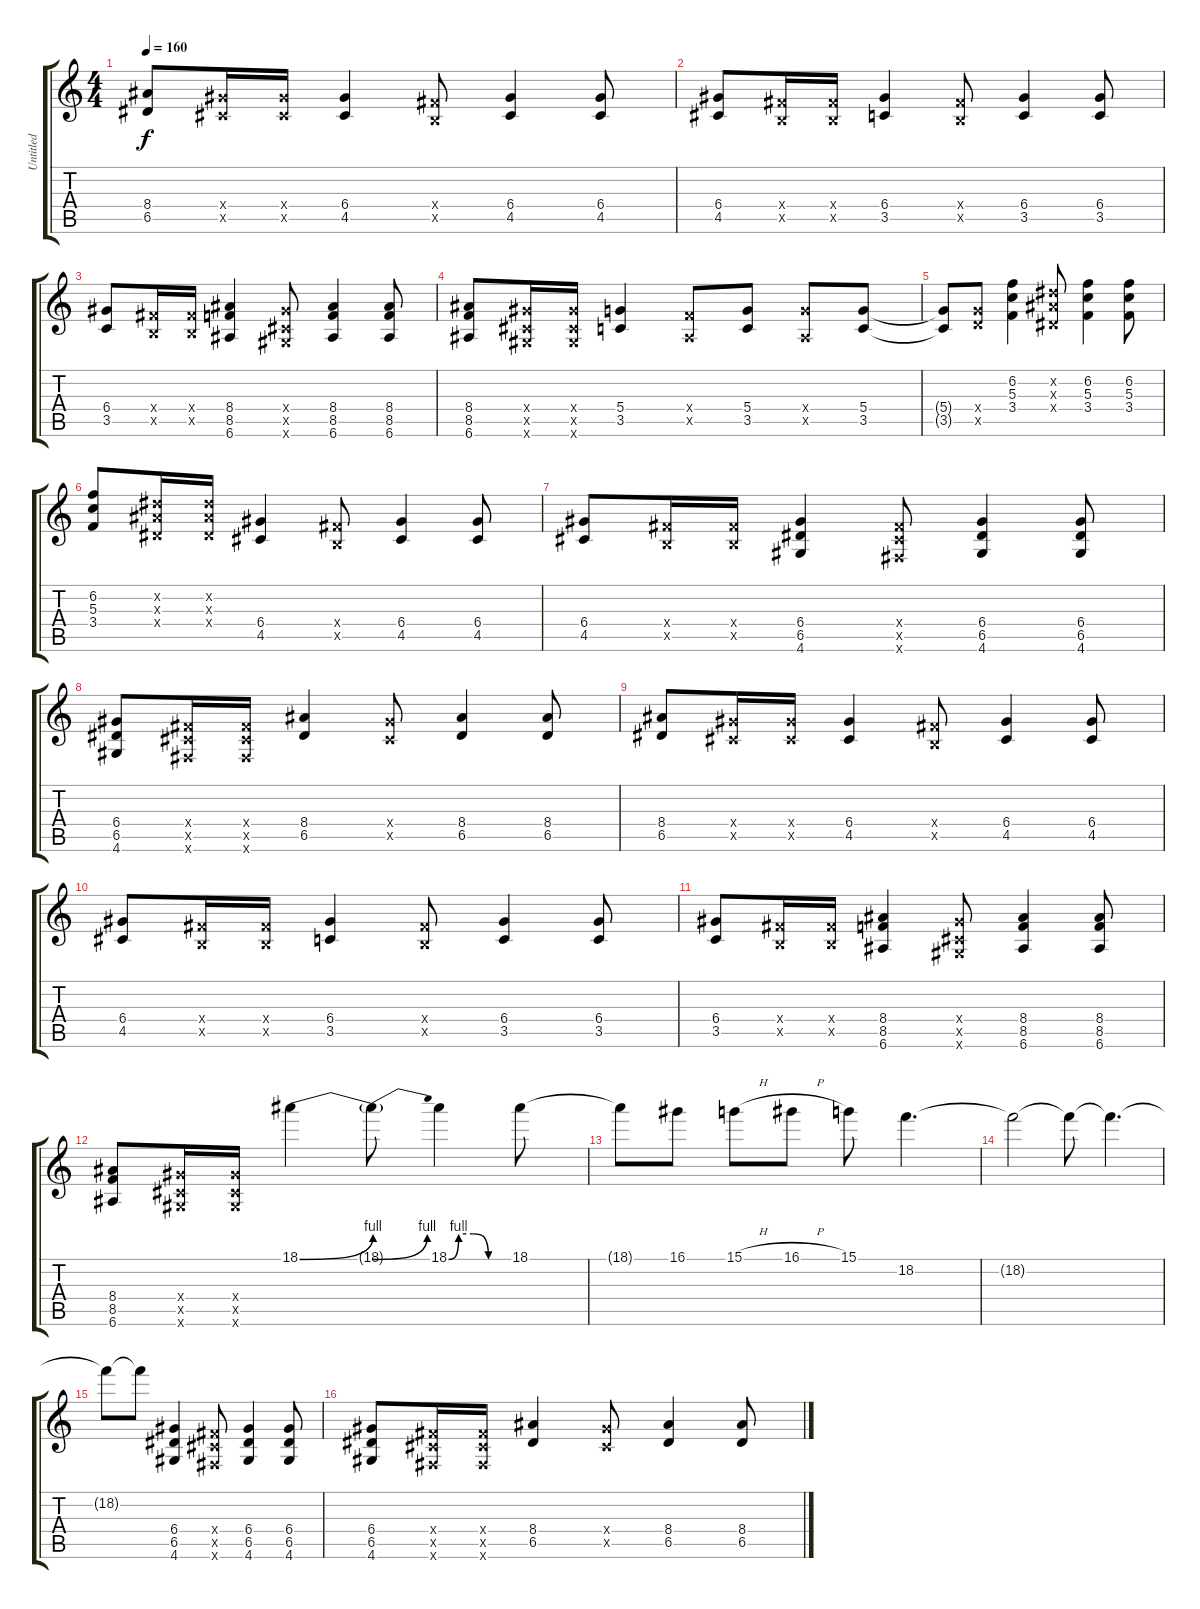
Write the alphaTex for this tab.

\track ("Untitled" "Untitled") {instrument distortionguitar}
\staff {score tabs}
\tuning (E4 B3 G3 D3 A2 E2) {hide}
\ts (4 4)
\tempo 160
\clef g2
\ks c
(8.4 6.5).8{dy f} (6.4{x} 4.5{x}).16 (6.4{x} 4.5{x}).16 (6.4 4.5).4 (4.4{x} 2.5{x}).8 (6.4 4.5).4 (6.4 4.5).8 |
(6.4 4.5).8 (4.4{x} 2.5{x}).16 (4.4{x} 2.5{x}).16 (6.4 3.5).4 (4.4{x} 2.5{x}).8 (6.4 3.5).4 (6.4 3.5).8 |
(6.4 3.5).8 (4.4{x} 2.5{x}).16 (4.4{x} 2.5{x}).16 (8.4 8.5 6.6).4 (6.4{x} 4.5{x} 4.6{x}).8 (8.4 8.5 6.6).4 (8.4 8.5 6.6).8 |
(8.4 8.5 6.6).8 (6.4{x} 4.5{x} 4.6{x}).16 (6.4{x} 4.5{x} 4.6{x}).16 (5.4 3.5).4 (3.4{x} 1.5{x}).8 (5.4 3.5).8 (5.4{x} 1.5{x}).8 (5.4 3.5).8 |
(5.4{t} 3.5{t}).8 (5.4{x} 5.5{x}).8 (6.2 5.3 3.4).4 (4.2{x} 3.3{x} 1.4{x}).8 (6.2 5.3 3.4).4 (6.2 5.3 3.4).8 |
(6.2 5.3 3.4).8 (4.2{x} 3.3{x} 1.4{x}).16 (4.2{x} 3.3{x} 1.4{x}).16 (6.4 4.5).4 (4.4{x} 2.5{x}).8 (6.4 4.5).4 (6.4 4.5).8 |
(6.4 4.5).8 (4.4{x} 2.5{x}).16 (4.4{x} 2.5{x}).16 (6.4 6.5 4.6).4 (4.4{x} 4.5{x} 2.6{x}).8 (6.4 6.5 4.6).4 (6.4 6.5 4.6).8 |
(6.4 6.5 4.6).8 (4.4{x} 4.5{x} 2.6{x}).16 (4.4{x} 4.5{x} 2.6{x}).16 (8.4 6.5).4 (6.4{x} 4.5{x}).8 (8.4 6.5).4 (8.4 6.5).8 |
(8.4 6.5).8 (6.4{x} 4.5{x}).16 (6.4{x} 4.5{x}).16 (6.4 4.5).4 (4.4{x} 2.5{x}).8 (6.4 4.5).4 (6.4 4.5).8 |
(6.4 4.5).8 (4.4{x} 2.5{x}).16 (4.4{x} 2.5{x}).16 (6.4 3.5).4 (4.4{x} 2.5{x}).8 (6.4 3.5).4 (6.4 3.5).8 |
(6.4 3.5).8 (4.4{x} 2.5{x}).16 (4.4{x} 2.5{x}).16 (8.4 8.5 6.6).4 (6.4{x} 4.5{x} 4.6{x}).8 (8.4 8.5 6.6).4 (8.4 8.5 6.6).8 |
(8.4 8.5 6.6).8 (6.4{x} 4.5{x} 4.6{x}).16 (6.4{x} 4.5{x} 4.6{x}).16 18.1{be (bend 0 0 60 4)}.4 18.1{be (bend 0 0 60 4) t}.8 18.1{be (custom 0 0 10 4 25 4 40 0 60 0)}.4 18.1.8 |
18.1{t}.8 16.1.8 15.1{h}.8 16.1{h}.8 15.1.8 18.2.4{d} |
18.2{t}.2 18.2{t}.8 18.2{t}.4{d} |
18.2{t}.8 18.2{t}.8 (6.4 6.5 4.6).4 (4.4{x} 4.5{x} 2.6{x}).8 (6.4 6.5 4.6).4 (6.4 6.5 4.6).8 |
(6.4 6.5 4.6).8 (4.4{x} 4.5{x} 2.6{x}).16 (4.4{x} 4.5{x} 2.6{x}).16 (8.4 6.5).4 (6.4{x} 4.5{x}).8 (8.4 6.5).4 (8.4 6.5).8
